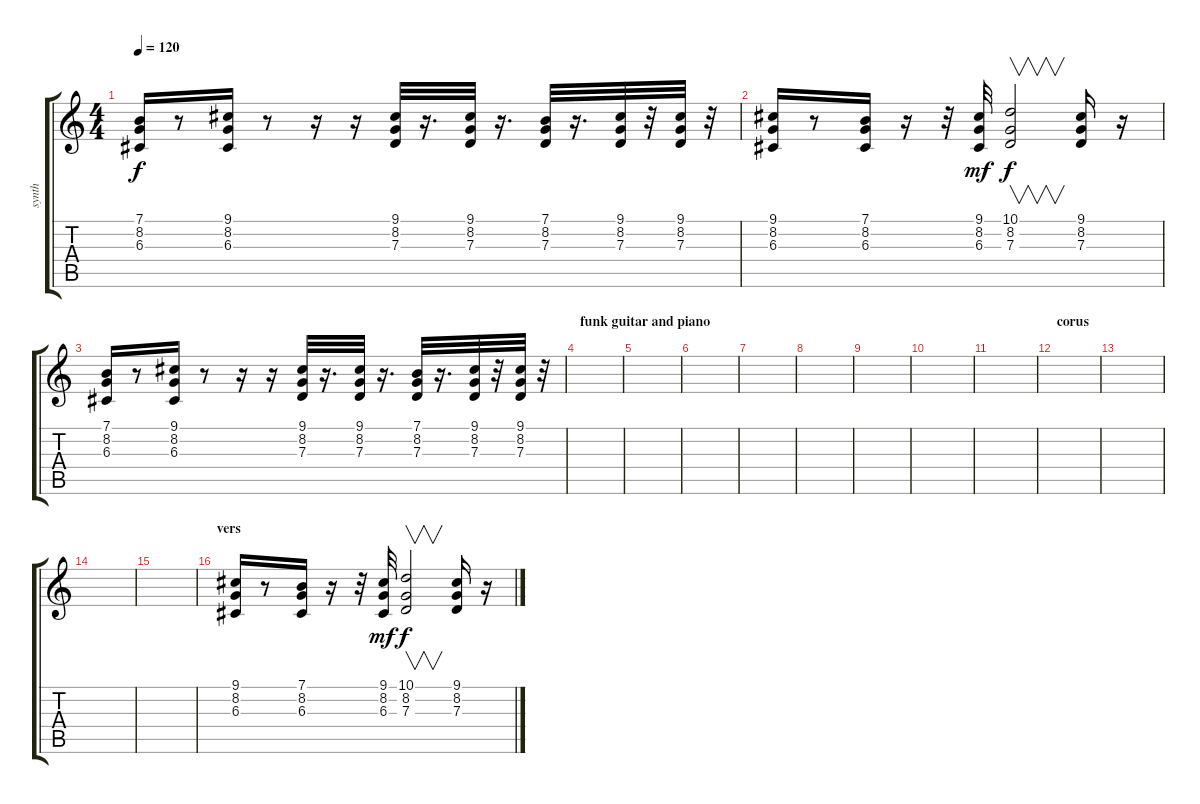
\track ("synth" "synth") {instrument lead2sawtooth}
\staff {score tabs}
\tuning (E4 B3 G3 D3 A2 E2) {hide}
\ts (4 4)
\tempo 120
\clef g2
\ks c
(7.1 8.2 6.3).16{dy f} r.8 (9.1 8.2 6.3).16 r.8 r.16 r.16 (9.1 8.2 7.3).32 r.16{d} (9.1 8.2 7.3).32 r.16{d} (7.1 8.2 7.3).32 r.16{d} (9.1 8.2 7.3).32 r.32 (9.1 8.2 7.3).32 r.32 |
(9.1 8.2 6.3).16 r.8 (7.1 8.2 6.3).16 r.16 r.32 (9.1 8.2 6.3).32{dy mf} (10.1 8.2 7.3).2{v dy f} (9.1 8.2 7.3).16 r.16 |
(7.1 8.2 6.3).16 r.8 (9.1 8.2 6.3).16 r.8 r.16 r.16 (9.1 8.2 7.3).32 r.16{d} (9.1 8.2 7.3).32 r.16{d} (7.1 8.2 7.3).32 r.16{d} (9.1 8.2 7.3).32 r.32 (9.1 8.2 7.3).32 r.32 |
\section ("" "funk guitar and piano")
|
|
|
|
|
|
|
|
\section ("" "corus")
|
|
|
|
\section ("" "vers")
(9.1 8.2 6.3).16 r.8 (7.1 8.2 6.3).16 r.16 r.32 (9.1 8.2 6.3).32{dy mf} (10.1 8.2 7.3).2{v dy f} (9.1 8.2 7.3).16 r.16
